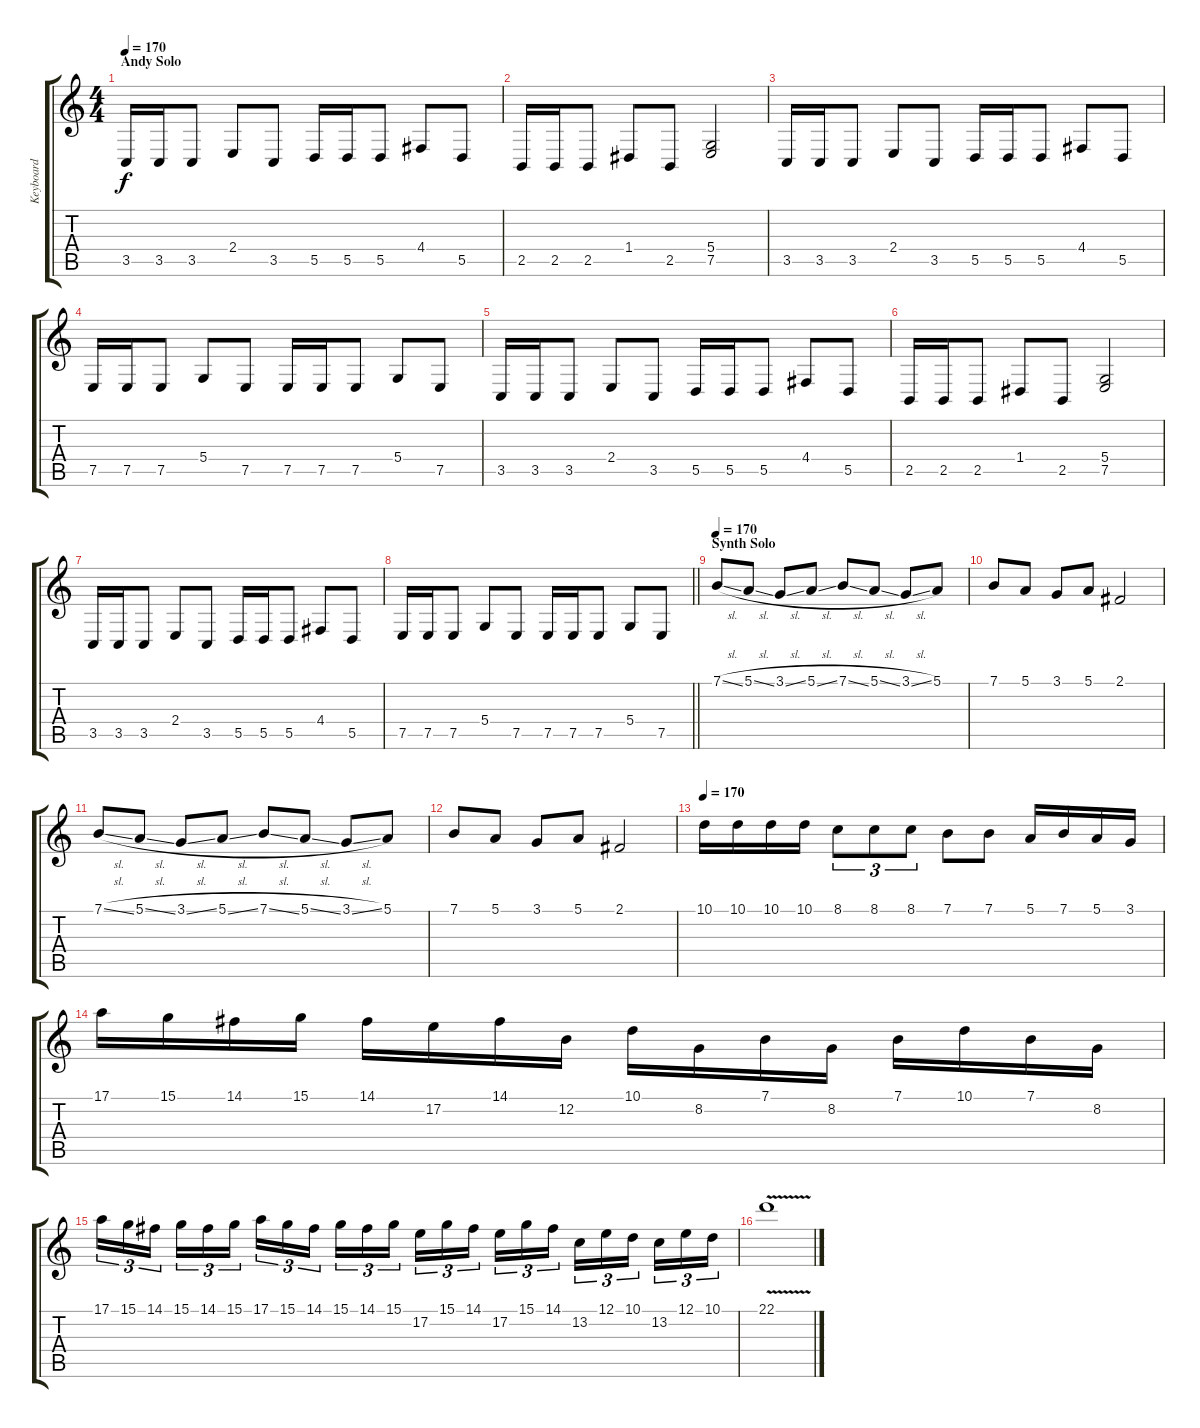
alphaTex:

\track ("Keyboard" "Keyboard") {instrument viola}
\staff {score tabs}
\tuning (E4 B3 G3 D3 A2 D2) {hide}
\ts (4 4)
\section ("" "Andy Solo")
\tempo 170
\clef g2
\ks c
3.5.16{dy f instrument distortionguitar} 3.5.16 3.5.8 2.4.8 3.5.8 5.5.16 5.5.16 5.5.8 4.4.8 5.5.8 |
2.5.16 2.5.16 2.5.8 1.4.8 2.5.8 (5.4 7.5).2 |
3.5.16 3.5.16 3.5.8 2.4.8 3.5.8 5.5.16 5.5.16 5.5.8 4.4.8 5.5.8 |
7.5.16 7.5.16 7.5.8 5.4.8 7.5.8 7.5.16 7.5.16 7.5.8 5.4.8 7.5.8 |
3.5.16 3.5.16 3.5.8 2.4.8 3.5.8 5.5.16 5.5.16 5.5.8 4.4.8 5.5.8 |
2.5.16 2.5.16 2.5.8 1.4.8 2.5.8 (5.4 7.5).2 |
3.5.16 3.5.16 3.5.8 2.4.8 3.5.8 5.5.16 5.5.16 5.5.8 4.4.8 5.5.8 |
\barLineRight lightlight
7.5.16 7.5.16 7.5.8 5.4.8 7.5.8 7.5.16 7.5.16 7.5.8 5.4.8 7.5.8 |
\section ("" "Synth Solo")
\tempo 170
7.1{sl}.8{instrument viola} 5.1{sl}.8 3.1{sl}.8 5.1{sl}.8 7.1{sl}.8 5.1{sl}.8 3.1{sl}.8 5.1.8 |
7.1.8 5.1.8 3.1.8 5.1.8 2.1.2 |
7.1{sl}.8{instrument viola} 5.1{sl}.8 3.1{sl}.8 5.1{sl}.8 7.1{sl}.8 5.1{sl}.8 3.1{sl}.8 5.1.8 |
7.1.8 5.1.8 3.1.8 5.1.8 2.1.2 |
\tempo 170
10.1.16 10.1.16 10.1.16 10.1.16 8.1.8{tu (3 2)} 8.1.8{tu (3 2)} 8.1.8{tu (3 2)} 7.1.8 7.1.8 5.1.16 7.1.16 5.1.16 3.1.16 |
17.1.16 15.1.16 14.1.16 15.1.16 14.1.16 17.2.16 14.1.16 12.2.16 10.1.16 8.2.16 7.1.16 8.2.16 7.1.16 10.1.16 7.1.16 8.2.16 |
17.1.16{tu (3 2)} 15.1.16{tu (3 2)} 14.1.16{tu (3 2) beam splitsecondary} 15.1.16{tu (3 2)} 14.1.16{tu (3 2)} 15.1.16{tu (3 2)} 17.1.16{tu (3 2)} 15.1.16{tu (3 2)} 14.1.16{tu (3 2) beam splitsecondary} 15.1.16{tu (3 2)} 14.1.16{tu (3 2)} 15.1.16{tu (3 2)} 17.2.16{tu (3 2)} 15.1.16{tu (3 2)} 14.1.16{tu (3 2) beam splitsecondary} 17.2.16{tu (3 2)} 15.1.16{tu (3 2)} 14.1.16{tu (3 2)} 13.2.16{tu (3 2)} 12.1.16{tu (3 2)} 10.1.16{tu (3 2) beam splitsecondary} 13.2.16{tu (3 2)} 12.1.16{tu (3 2)} 10.1.16{tu (3 2)} |
22.1{v}.1
